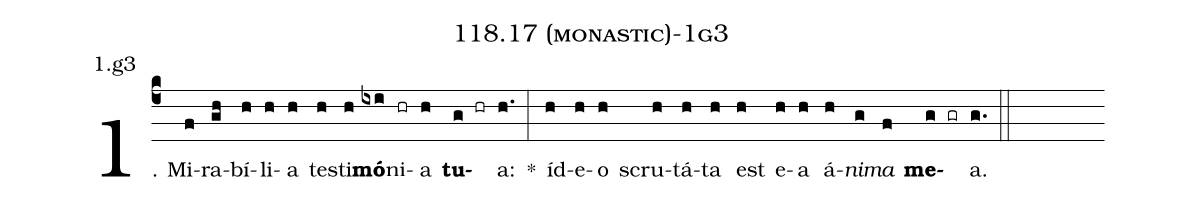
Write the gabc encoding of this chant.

name: 118.17 (monastic)-1g3;
annotation: 1.g3;
%%
(c4)1. Mi(f)ra(gh)bí(h)li(h)a(h) tes(h)ti(h)<b>mó</b>(ixi)ni(hr)a(h) <b>tu</b>(g hr)a:(h.) *(:) íd(h)e(h)o(h) scru(h)tá(h)ta(h) est(h) e(h)a(h) á(h)<i>ni</i>(g)<i>ma</i>(f) <b>me</b>(g gr)a.(g.) (::)
